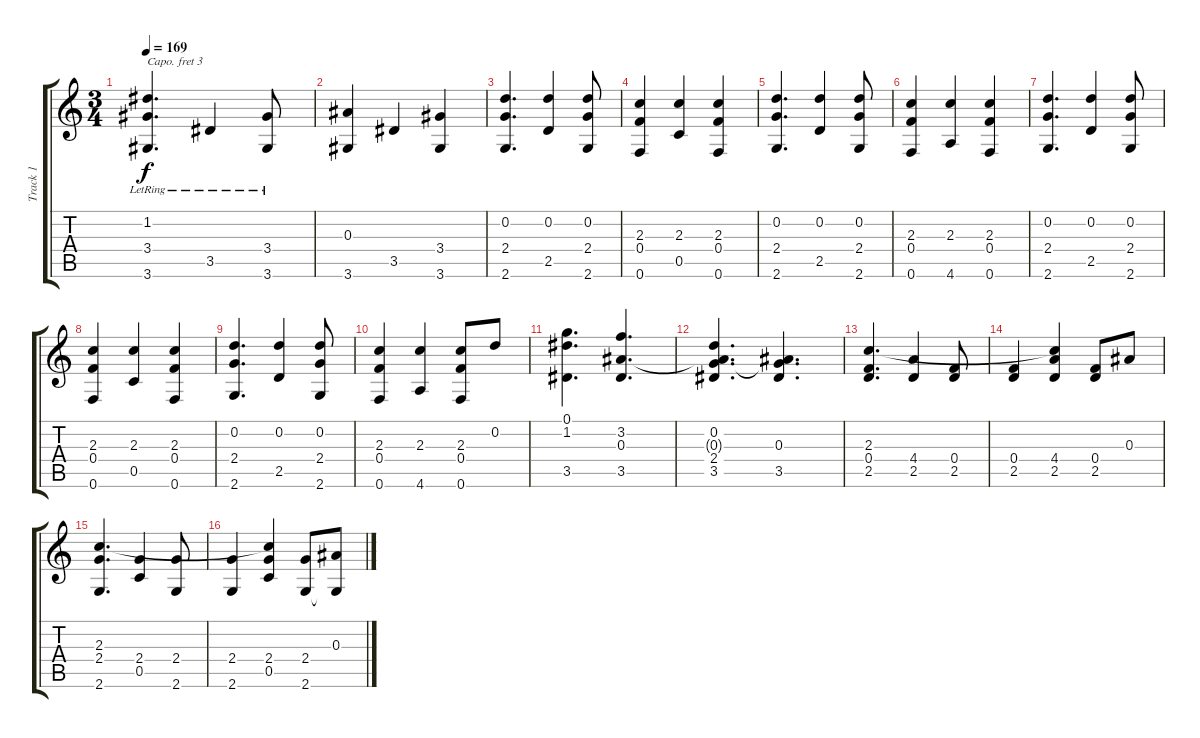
\track ("Track 1" "Track 1") {instrument acousticguitarsteel}
\staff {score tabs}
\capo 3
\tuning (E4 B3 G3 D3 A2 D2) {hide}
\ts (3 4)
\tempo 169
\clef g2
\ks c
(1.2{lr} 3.4{lr} 3.6{lr}).4{d dy f} 3.5{lr}.4 (3.4{lr} 3.6).8 |
(0.3 3.6).4 3.5.4 (3.4 3.6).4 |
(0.2 2.4 2.6).4{d} (0.2 2.5).4 (0.2 2.4 2.6).8 |
(2.3 0.4 0.6).4 (2.3 0.5).4 (2.3 0.4 0.6).4 |
(0.2 2.4 2.6).4{d} (0.2 2.5).4 (0.2 2.4 2.6).8 |
(2.3 0.4 0.6).4 (2.3 4.6).4 (2.3 0.4 0.6).4 |
(0.2 2.4 2.6).4{d} (0.2 2.5).4 (0.2 2.4 2.6).8 |
(2.3 0.4 0.6).4 (2.3 0.5).4 (2.3 0.4 0.6).4 |
(0.2 2.4 2.6).4{d} (0.2 2.5).4 (0.2 2.4 2.6).8 |
(2.3 0.4 0.6).4 (2.3 4.6).4 (2.3 0.4 0.6).8 0.2.8 |
(0.1 1.2 3.5).4{d} (3.2 0.3 3.5).4{d} |
(0.2 0.3{t} 2.4 3.5).4{d} (0.3 2.4{t} 3.5).4{d} |
(2.3 0.4 2.5).4{d} (4.4 2.5).4 (0.4 2.5).8 |
(0.4 2.5).4 (2.3{t} 4.4 2.5).4 (0.4 2.5).8 0.3.8 |
(2.3 2.4 2.6).4{d} (2.4 0.5).4 (2.4 2.6).8 |
(2.4 2.6).4 (2.3{t} 2.4 0.5).4 (2.4 2.6).8 (0.3 2.6{t}).8
